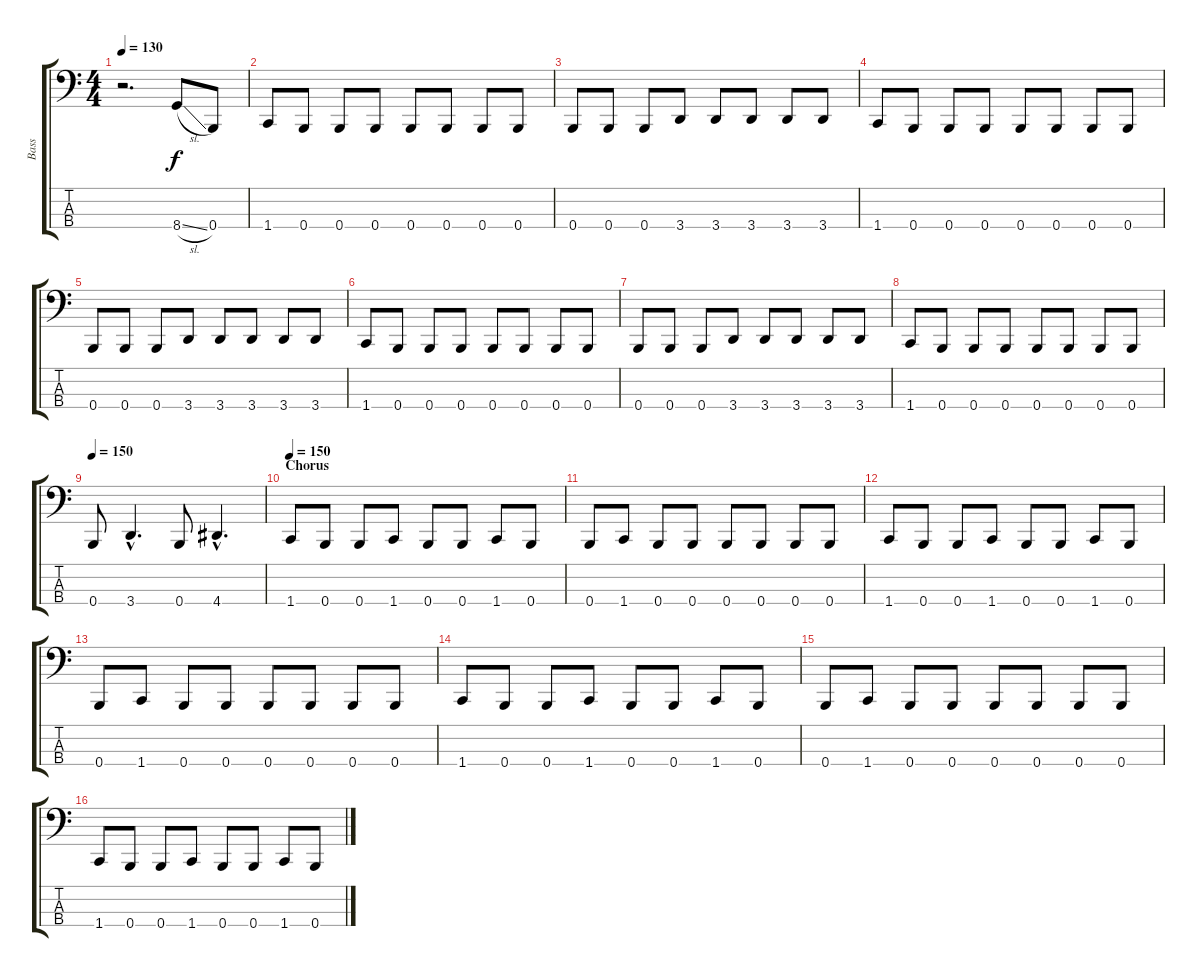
\track ("Bass" "Bass") {instrument electricbasspick}
\staff {score tabs}
\tuning (E2 B1 Gb1 B0) {hide}
\ts (4 4)
\tempo 130
\clef f4
\ks c
r.2{d dy f} 8.4{sl}.8 0.4.8 |
1.4.8 0.4.8 0.4.8 0.4.8 0.4.8 0.4.8 0.4.8 0.4.8 |
0.4.8 0.4.8 0.4.8 3.4.8 3.4.8 3.4.8 3.4.8 3.4.8 |
1.4.8 0.4.8 0.4.8 0.4.8 0.4.8 0.4.8 0.4.8 0.4.8 |
0.4.8 0.4.8 0.4.8 3.4.8 3.4.8 3.4.8 3.4.8 3.4.8 |
1.4.8 0.4.8 0.4.8 0.4.8 0.4.8 0.4.8 0.4.8 0.4.8 |
0.4.8 0.4.8 0.4.8 3.4.8 3.4.8 3.4.8 3.4.8 3.4.8 |
1.4.8 0.4.8 0.4.8 0.4.8 0.4.8 0.4.8 0.4.8 0.4.8 |
\tempo 150
0.4.8 3.4{hac}.4{d} 0.4.8 4.4{hac}.4{d} |
\section ("" "Chorus")
\tempo 150
1.4.8 0.4.8 0.4.8 1.4.8 0.4.8 0.4.8 1.4.8 0.4.8 |
0.4.8 1.4.8 0.4.8 0.4.8 0.4.8 0.4.8 0.4.8 0.4.8 |
1.4.8 0.4.8 0.4.8 1.4.8 0.4.8 0.4.8 1.4.8 0.4.8 |
0.4.8 1.4.8 0.4.8 0.4.8 0.4.8 0.4.8 0.4.8 0.4.8 |
1.4.8 0.4.8 0.4.8 1.4.8 0.4.8 0.4.8 1.4.8 0.4.8 |
0.4.8 1.4.8 0.4.8 0.4.8 0.4.8 0.4.8 0.4.8 0.4.8 |
1.4.8 0.4.8 0.4.8 1.4.8 0.4.8 0.4.8 1.4.8 0.4.8
